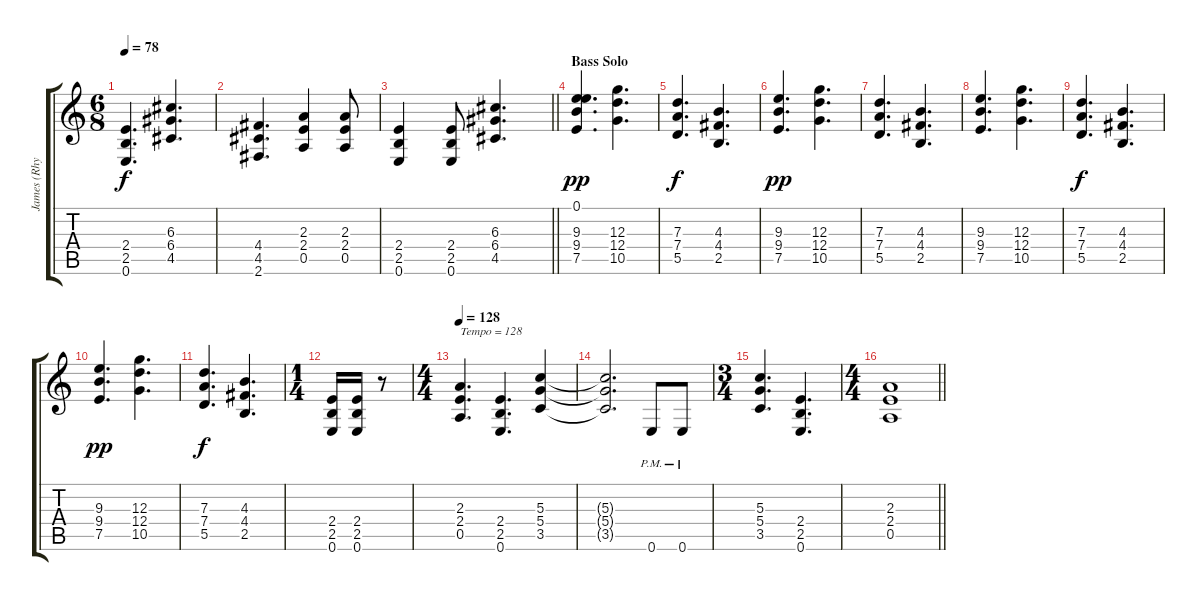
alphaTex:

\track ("James (Rhythm Guitar)" "James (Rhy") {instrument distortionguitar}
\staff {score tabs}
\tuning (E4 B3 G3 D3 A2 E2) {hide}
\ts (6 8)
\tempo 78
\clef g2
\ks c
(2.4 2.5 0.6).4{d dy f} (6.3 6.4 4.5).4{d} |
(4.4 4.5 2.6).4{d} (2.3 2.4 0.5).4 (2.3 2.4 0.5).8 |
\barLineRight lightlight
(2.4 2.5 0.6).4 (2.4 2.5 0.6).8 (6.3 6.4 4.5).4{d} |
\section ("" "Bass Solo")
(0.1 9.3 9.4 7.5).4{d dy pp} (12.3 12.4 10.5).4{d} |
(7.3 7.4 5.5).4{d dy f} (4.3 4.4 2.5).4{d} |
(9.3 9.4 7.5).4{d dy pp} (12.3 12.4 10.5).4{d} |
(7.3 7.4 5.5).4{d} (4.3 4.4 2.5).4{d} |
(9.3 9.4 7.5).4{d} (12.3 12.4 10.5).4{d} |
(7.3 7.4 5.5).4{d dy f} (4.3 4.4 2.5).4{d} |
(9.3 9.4 7.5).4{d dy pp} (12.3 12.4 10.5).4{d} |
(7.3 7.4 5.5).4{d dy f} (4.3 4.4 2.5).4{d} |
\ts (1 4)
(2.4 2.5 0.6).16 (2.4 2.5 0.6).16 r.8 |
\ts (4 4)
\tempo 128
(2.3 2.4 0.5).4{d txt "Tempo = 128" instrument distortionguitar} (2.4 2.5 0.6).4{d} (5.3 5.4 3.5).4 |
(5.3{t} 5.4{t} 3.5{t}).2{d} 0.6{pm}.8 0.6{pm}.8 |
\ts (3 4)
(5.3 5.4 3.5).4{d} (2.4 2.5 0.6).4{d} |
\ts (4 4)
\barLineRight lightlight
(2.3 2.4 0.5).1
